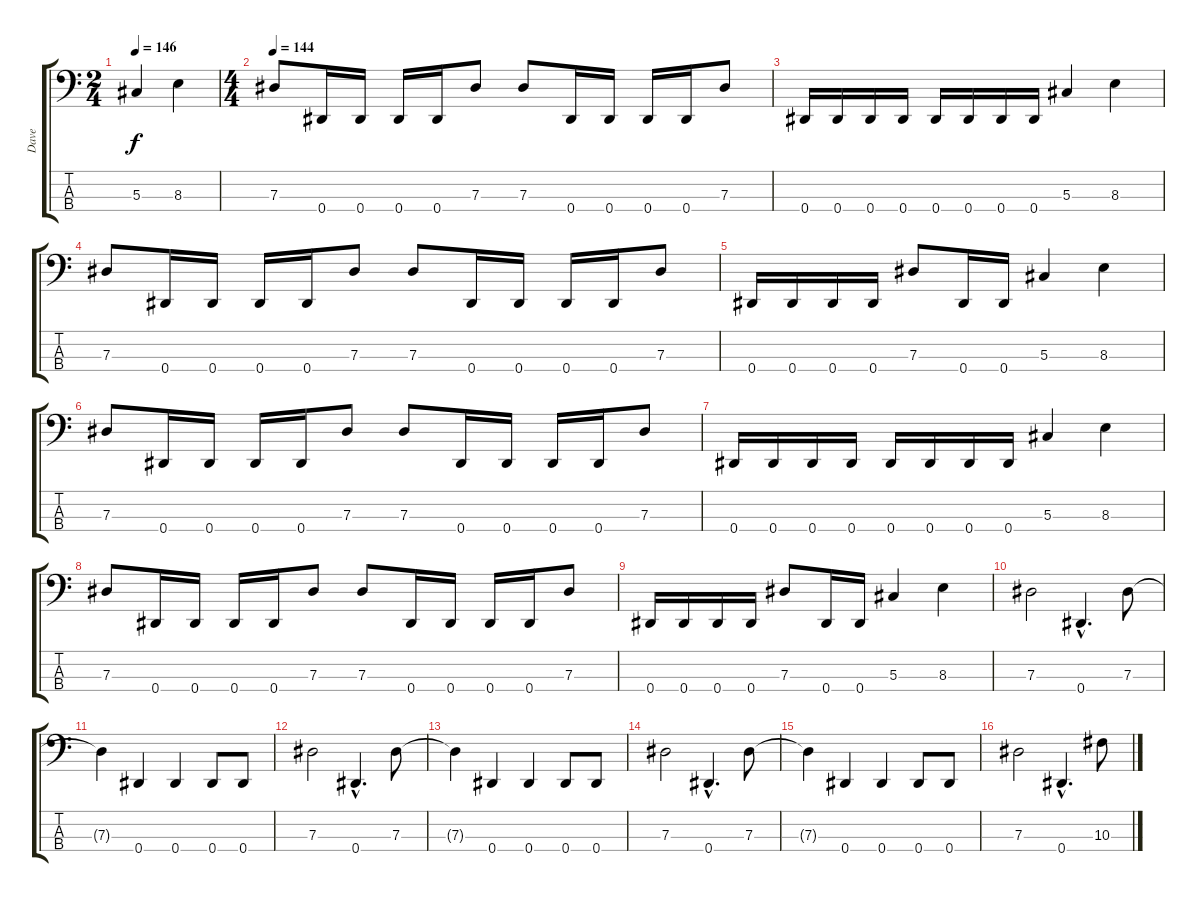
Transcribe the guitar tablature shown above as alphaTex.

\track ("Dave" "Dave") {instrument electricbasspick}
\staff {score tabs}
\tuning (Gb2 Db2 Ab1 Eb1) {hide}
\ts (2 4)
\tempo 146
\clef f4
\ks c
5.3.4{dy f} 8.3.4 |
\ts (4 4)
\tempo 144
7.3.8 0.4.16 0.4.16 0.4.16 0.4.16 7.3.8 7.3.8 0.4.16 0.4.16 0.4.16 0.4.16 7.3.8 |
0.4.16 0.4.16 0.4.16 0.4.16 0.4.16 0.4.16 0.4.16 0.4.16 5.3.4 8.3.4 |
7.3.8 0.4.16 0.4.16 0.4.16 0.4.16 7.3.8 7.3.8 0.4.16 0.4.16 0.4.16 0.4.16 7.3.8 |
0.4.16 0.4.16 0.4.16 0.4.16 7.3.8 0.4.16 0.4.16 5.3.4 8.3.4 |
7.3.8 0.4.16 0.4.16 0.4.16 0.4.16 7.3.8 7.3.8 0.4.16 0.4.16 0.4.16 0.4.16 7.3.8 |
0.4.16 0.4.16 0.4.16 0.4.16 0.4.16 0.4.16 0.4.16 0.4.16 5.3.4 8.3.4 |
7.3.8 0.4.16 0.4.16 0.4.16 0.4.16 7.3.8 7.3.8 0.4.16 0.4.16 0.4.16 0.4.16 7.3.8 |
0.4.16 0.4.16 0.4.16 0.4.16 7.3.8 0.4.16 0.4.16 5.3.4 8.3.4 |
7.3.2 0.4{hac}.4{d} 7.3.8 |
7.3{t}.4 0.4.4 0.4.4 0.4.8 0.4.8 |
7.3.2 0.4{hac}.4{d} 7.3.8 |
7.3{t}.4 0.4.4 0.4.4 0.4.8 0.4.8 |
7.3.2 0.4{hac}.4{d} 7.3.8 |
7.3{t}.4 0.4.4 0.4.4 0.4.8 0.4.8 |
7.3.2 0.4{hac}.4{d} 10.3.8
